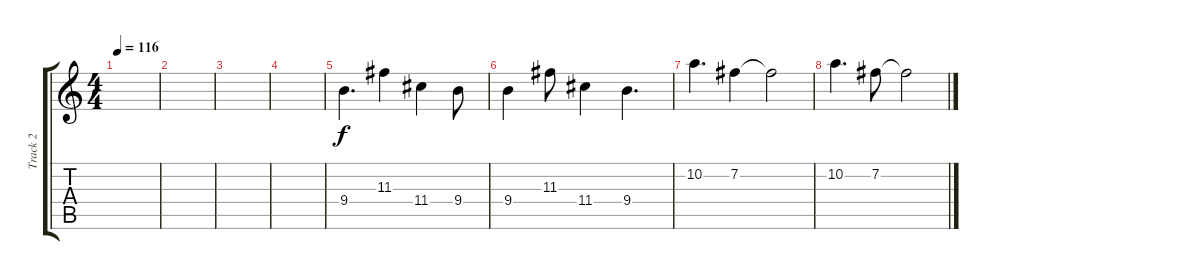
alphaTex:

\track ("Track 2" "Track 2") {instrument overdrivenguitar}
\staff {score tabs}
\tuning (E4 B3 G3 D3 A2 E2) {hide}
\ts (4 4)
\tempo 116
\clef g2
\ks c
|
|
|
|
9.4.4{d} 11.3.4 11.4.4 9.4.8 |
9.4.4 11.3.8 11.4.4 9.4.4{d} |
10.2.4{d} 7.2.4 7.2{t}.2 |
10.2.4{d} 7.2.8 7.2{t}.2
